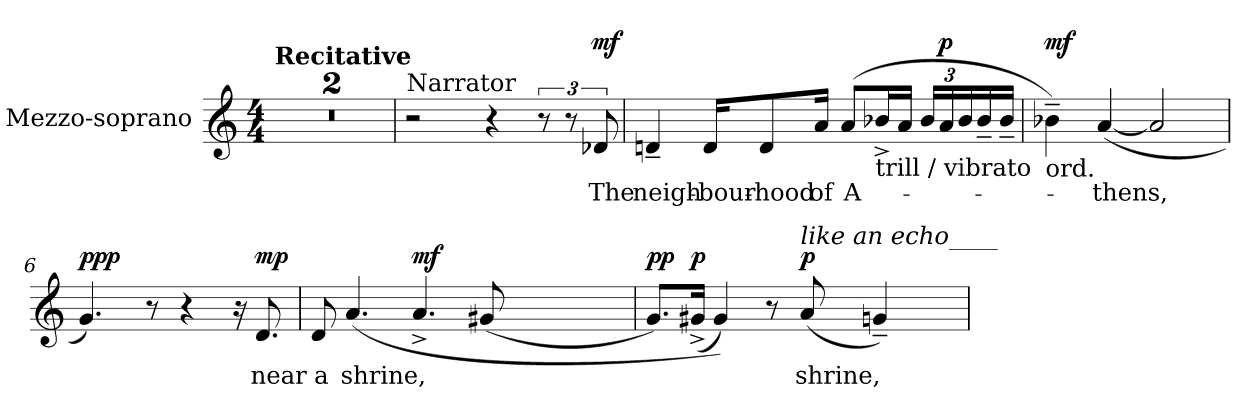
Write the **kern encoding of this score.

**kern	**text	**dynam
*part1	*part1	*part1
*staff1	*staff1	*staff1
*I"Mezzo-soprano	*	*
*I'Mzs.	*	*
*clefG2	*	*
*k[]	*	*
!!LO:TX:omd:t= = 60
*M4/4	*	*
*MM60	*	*
=1	=1	=1
!LO:TX:a:B:t=Recitative	!	!
1r	.	.
=2	=2	=2
1r	.	.
=3	=3	=3
!LO:TX:t=Narrator	!	!
2r	.	.
4r	.	.
12r	.	.
12r	.	.
!	!	!LO:DY:a
12d-X/	The	mf
=4	=4	=4
4dn~/	neigh-	.
16d/KL	-bour-	.
8d/	-hood	.
16a/Jk	of	.
(8a/L	A-	.
!LO:TX:b:t=trill / vibrato	!	!
16b-X^/L	.	.
16a/JJ	.	.
*Xbrackettup	*	*
24b-/LL	.	.
!	!	!LO:DY:a
24a/	.	p
24b-/	.	.
16b-~/	.	.
16b-~/JJ	.	.
=5	=5	=5
!LO:TX:b:t=ord.	!	!
!	!	!LO:DY:a
4b-X~\)	.	mf
([4a/	-thens,	.
2a/]	.	.
!!LO:LB:g=z
=6	=6	=6
!	!	!LO:DY:b
4.g/)	.	ppp
8r	.	.
4r	.	.
16r	.	.
!	!	!LO:DY:a
8.d/	near	mp
=7	=7	=7
8d/	a	.
(4.a/	shrine,	.
!	!	!LO:DY:a
4.a^/	.	mf
(8g#X/	.	.
1ryy	.	.
=8	=8	=8
!	!	!LO:DY:a
8.g/L)	.	pp
!	!	!LO:DY:a
(16g#X^/Jk	.	p
4g#/))	.	.
8r	.	.
!LO:TX:a:i:t=like an echo____	!	!
!	!	!LO:DY:a
(8a/	shrine,	p
4gn~/)	.	.
=	=	=
*-	*-	*-
